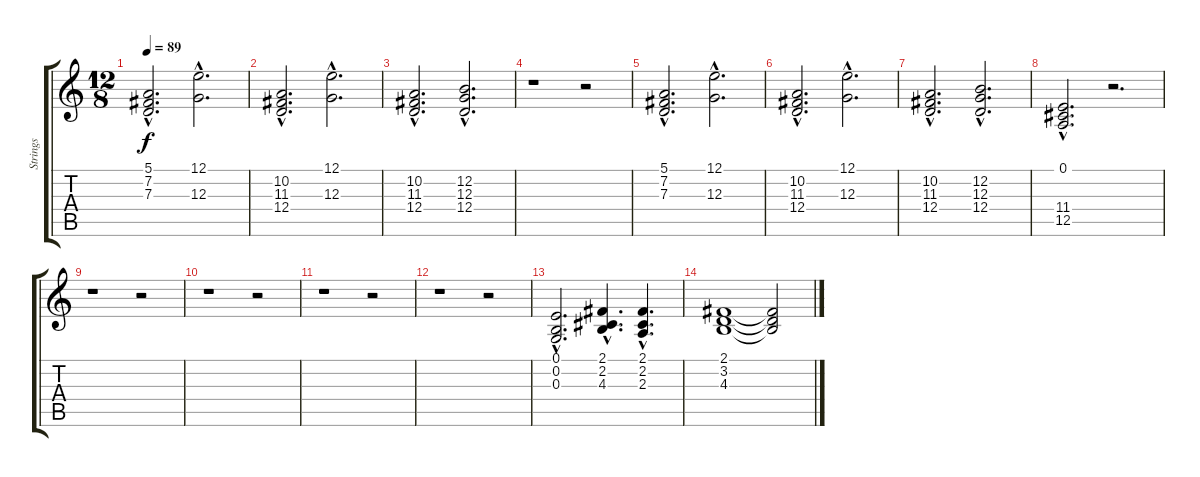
\track ("Strings" "Strings") {instrument synthstrings1}
\staff {score tabs}
\tuning (E4 B3 G3 D3 A2 E2) {hide}
\ts (12 8)
\tempo 89
\clef g2
\ks c
(5.1{hac} 7.2{hac} 7.3{hac}).2{d dy f} (12.1{hac} 12.3{hac}).2{d} |
(10.2{hac} 11.3{hac} 12.4{hac}).2{d} (12.1{hac} 12.3{hac}).2{d} |
(10.2{hac} 11.3{hac} 12.4{hac}).2{d} (12.2{hac} 12.3{hac} 12.4{hac}).2{d} |
r.1 r.2 |
(5.1{hac} 7.2{hac} 7.3{hac}).2{d} (12.1{hac} 12.3{hac}).2{d} |
(10.2{hac} 11.3{hac} 12.4{hac}).2{d} (12.1{hac} 12.3{hac}).2{d} |
(10.2{hac} 11.3{hac} 12.4{hac}).2{d} (12.2{hac} 12.3{hac} 12.4{hac}).2{d} |
(0.1{hac} 11.4{hac} 12.5{hac}).2{d} r.2{d} |
r.1 r.2 |
r.1 r.2 |
r.1 r.2 |
r.1 r.2 |
(0.1{hac} 0.2{hac} 0.3{hac}).2{d} (2.1{hac} 2.2{hac} 4.3{hac}).4{d} (2.1{hac} 2.2{hac} 2.3{hac}).4{d} |
(2.1 3.2 4.3).1 (2.1{t} 3.2{t} 4.3{t}).2
